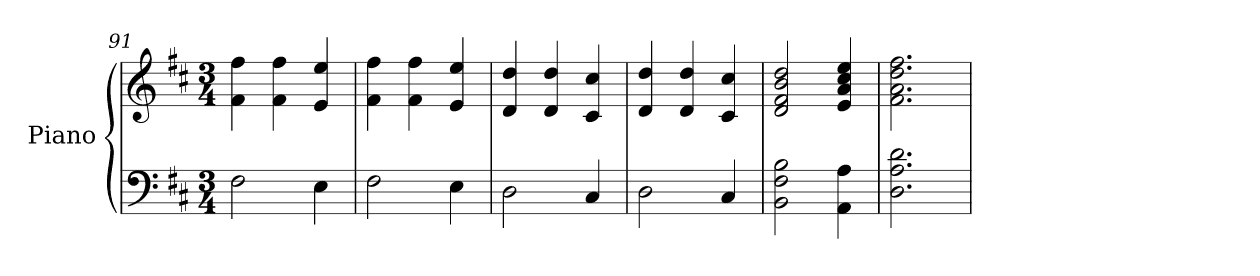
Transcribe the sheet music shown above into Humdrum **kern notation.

**kern	**kern
*part1	*part1
*staff2	*staff1
*I"Piano	*
*I'Pno.	*
*clefF4	*clefG2
*k[f#c#]	*k[f#c#]
*M3/4	*M3/4
=91	=91
2F#\	4f#\ 4ff#\
.	4f#\ 4ff#\
4E\	4e/ 4ee/
=92	=92
2F#\	4f#\ 4ff#\
.	4f#\ 4ff#\
4E\	4e/ 4ee/
=93	=93
2D\	4d/ 4dd/
.	4d/ 4dd/
4C#/	4c#/ 4cc#/
!!LO:LB:g=z
=94	=94
2D\	4d/ 4dd/
.	4d/ 4dd/
4C#/	4c#/ 4cc#/
=95	=95
2BB\ 2F#\ 2B\	2d/ 2f#/ 2b/ 2dd/
4AA\ 4A\	4e/ 4a/ 4cc#/ 4ee/
=96	=96
2.D\ 2.A\ 2.d\	2.f#\ 2.a\ 2.dd\ 2.ff#\
=	=
*-	*-
